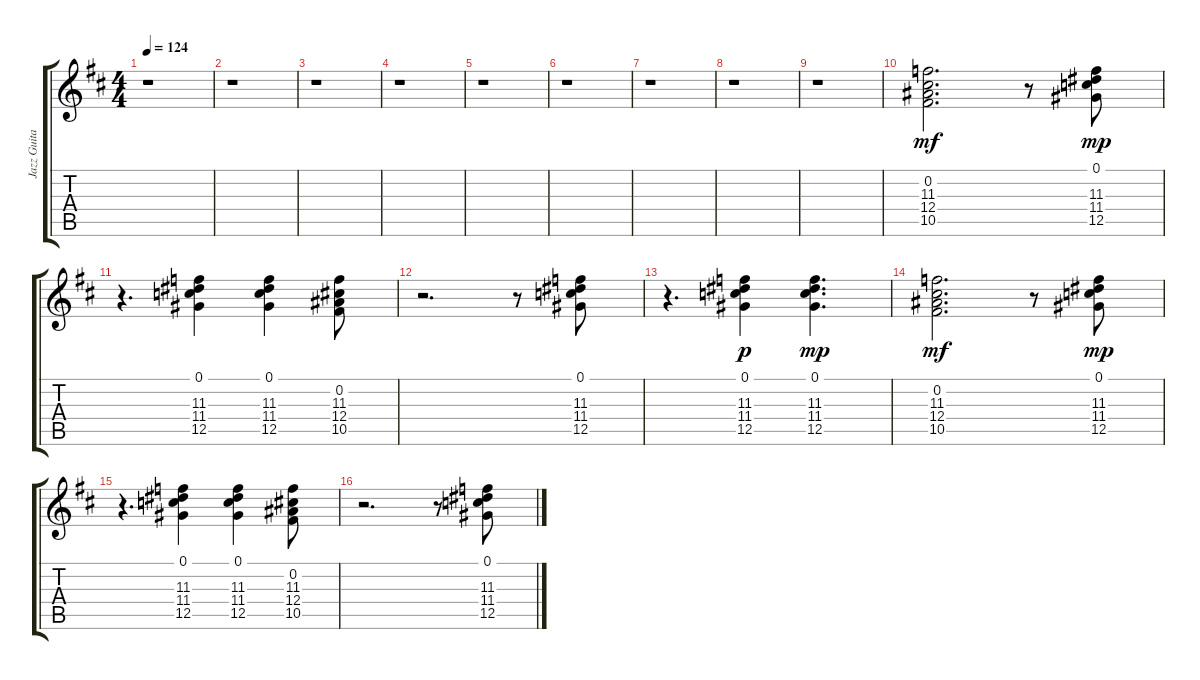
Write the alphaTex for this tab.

\track ("Jazz Guitar" "Jazz Guita") {instrument electricguitarjazz}
\staff {score tabs}
\tuning (Eb4 Bb3 Gb3 Db3 Ab2 Eb2) {hide}
\ts (4 4)
\tempo 124
\clef g2
\ks d
r.1{dy mf} |
r.1 |
r.1 |
r.1 |
r.1 |
r.1 |
r.1 |
r.1 |
r.1 |
(0.2 11.3 12.4 10.5).2{d} r.8 (0.1 11.3 11.4 12.5).8{dy mp} |
r.4{d} (0.1 11.3 11.4 12.5).4 (0.1 11.3 11.4 12.5).4 (0.2 11.3 12.4 10.5).8 |
r.2{d} r.8 (0.1 11.3 11.4 12.5).8 |
r.4{d} (0.1 11.3 11.4 12.5).4{dy p} (0.1 11.3 11.4 12.5).4{d dy mp} |
(0.2 11.3 12.4 10.5).2{d dy mf} r.8 (0.1 11.3 11.4 12.5).8{dy mp} |
r.4{d} (0.1 11.3 11.4 12.5).4 (0.1 11.3 11.4 12.5).4 (0.2 11.3 12.4 10.5).8 |
r.2{d} r.8 (0.1 11.3 11.4 12.5).8
